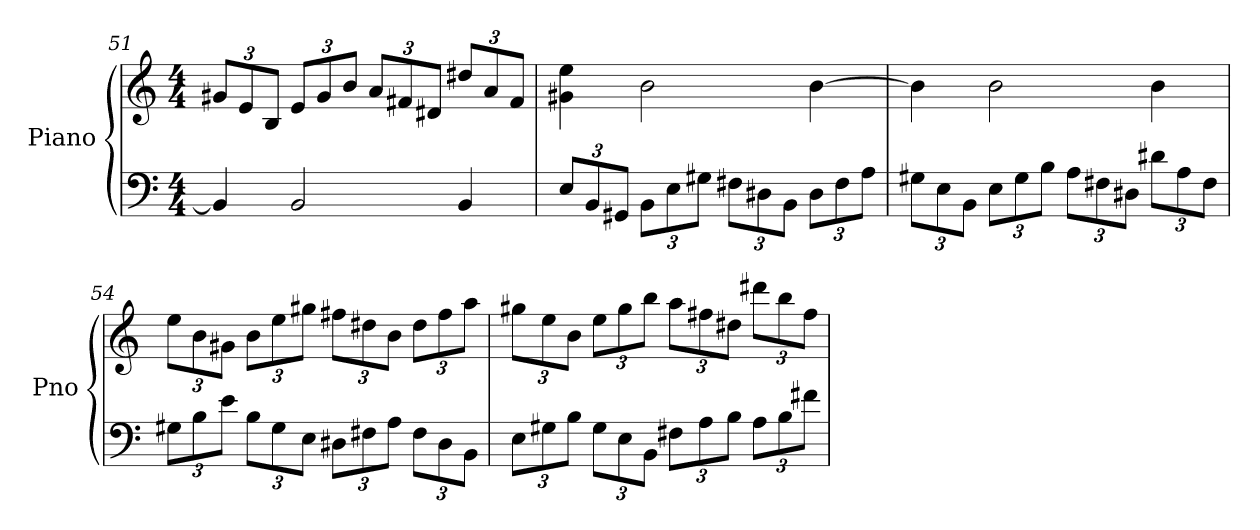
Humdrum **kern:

**kern	**kern
*part1	*part1
*staff2	*staff1
*I"Piano	*
*I'Pno	*
*clefF4	*clefG2
*k[]	*k[]
*M4/4	*M4/4
*	*Xbrackettup
=51	=51
4BB/]	12g#X/L
.	12e/
.	12B/J
2BB/	12e/L
.	12g#/
.	12b/J
.	12a/L
.	12f#X/
.	12d#X/J
4BB/	12dd#X/L
.	12a/
.	12f#/J
=52	=52
*Xbrackettup	*
12E/L	4g#X\ 4ee\
12BB/	.
12GG#X/J	.
12BB\L	2b\
12E\	.
12G#X\J	.
12F#X\L	.
12D#X\	.
12BB\J	.
12D#\L	[4b\
12F#\	.
12A\J	.
=53	=53
12G#X\L	4b\]
12E\	.
12BB\J	.
12E\L	2b\
12G#\	.
12B\J	.
12A\L	.
12F#X\	.
12D#X\J	.
12d#X\L	4b\
12A\	.
12F#\J	.
=54	=54
12G#X\L	12ee\L
12B\	12b\
12e\J	12g#X\J
12B\L	12b\L
12G#\	12ee\
12E\J	12gg#X\J
12D#X\L	12ff#X\L
12F#X\	12dd#X\
12A\J	12b\J
12F#\L	12dd#\L
12D#\	12ff#\
12BB\J	12aa\J
=55	=55
12E\L	12gg#X\L
12G#X\	12ee\
12B\J	12b\J
12G#\L	12ee\L
12E\	12gg#\
12BB\J	12bb\J
12F#X\L	12aa\L
12A\	12ff#X\
12B\J	12dd#X\J
12A\L	12ddd#X\L
12B\	12bb\
12f#X\J	12ff#\J
=	=
*-	*-
